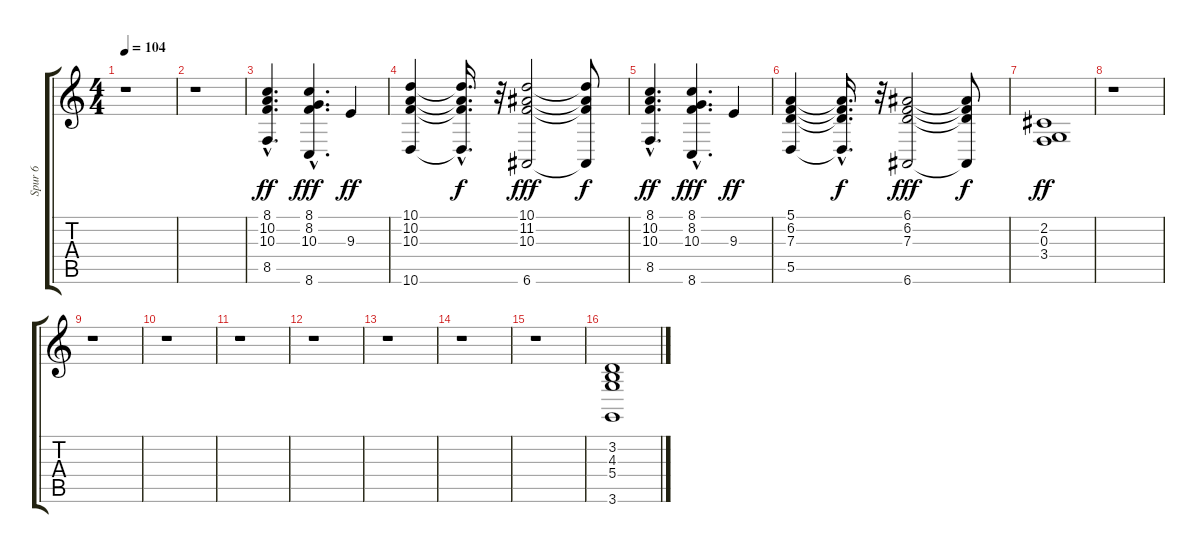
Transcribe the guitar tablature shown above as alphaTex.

\track ("Spur 6" "Spur 6") {instrument synthstrings1}
\staff {score tabs}
\tuning (E4 B3 G3 D3 A2 E2) {hide}
\ts (4 4)
\tempo 104
\clef g2
\ks c
r.1{dy ff instrument synthstrings1} |
r.1 |
(8.1{hac} 10.2{hac} 10.3{hac} 8.5{hac}).4{d} (8.1 8.2 10.3{hac} 8.6).4{d dy fff} 9.3.4{dy ff} |
(10.1 10.2 10.3 10.6).4 (10.1{hac t} 10.2{hac t} 10.3{hac t} 10.6{hac t}).16{d dy f} r.32 (10.1 11.2 10.3 6.6).2{dy fff} (10.1{t} 11.2{t} 10.3{t} 6.6{t}).8{dy f} |
(8.1{hac} 10.2{hac} 10.3{hac} 8.5{hac}).4{d dy ff} (8.1 8.2 10.3{hac} 8.6).4{d dy fff} 9.3.4{dy ff} |
(5.1 6.2 7.3 5.5).4 (5.1{hac t} 6.2{hac t} 7.3{hac t} 5.5{hac t}).16{d dy f} r.32 (6.1 6.2 7.3 6.6).2{dy fff} (6.1{t} 6.2{t} 7.3{t} 6.6{t}).8{dy f} |
(2.2 0.3 3.4).1{dy ff} |
r.1 |
r.1 |
r.1 |
r.1 |
r.1 |
r.1 |
r.1 |
r.1 |
(3.2 4.3 5.4 3.6).1
